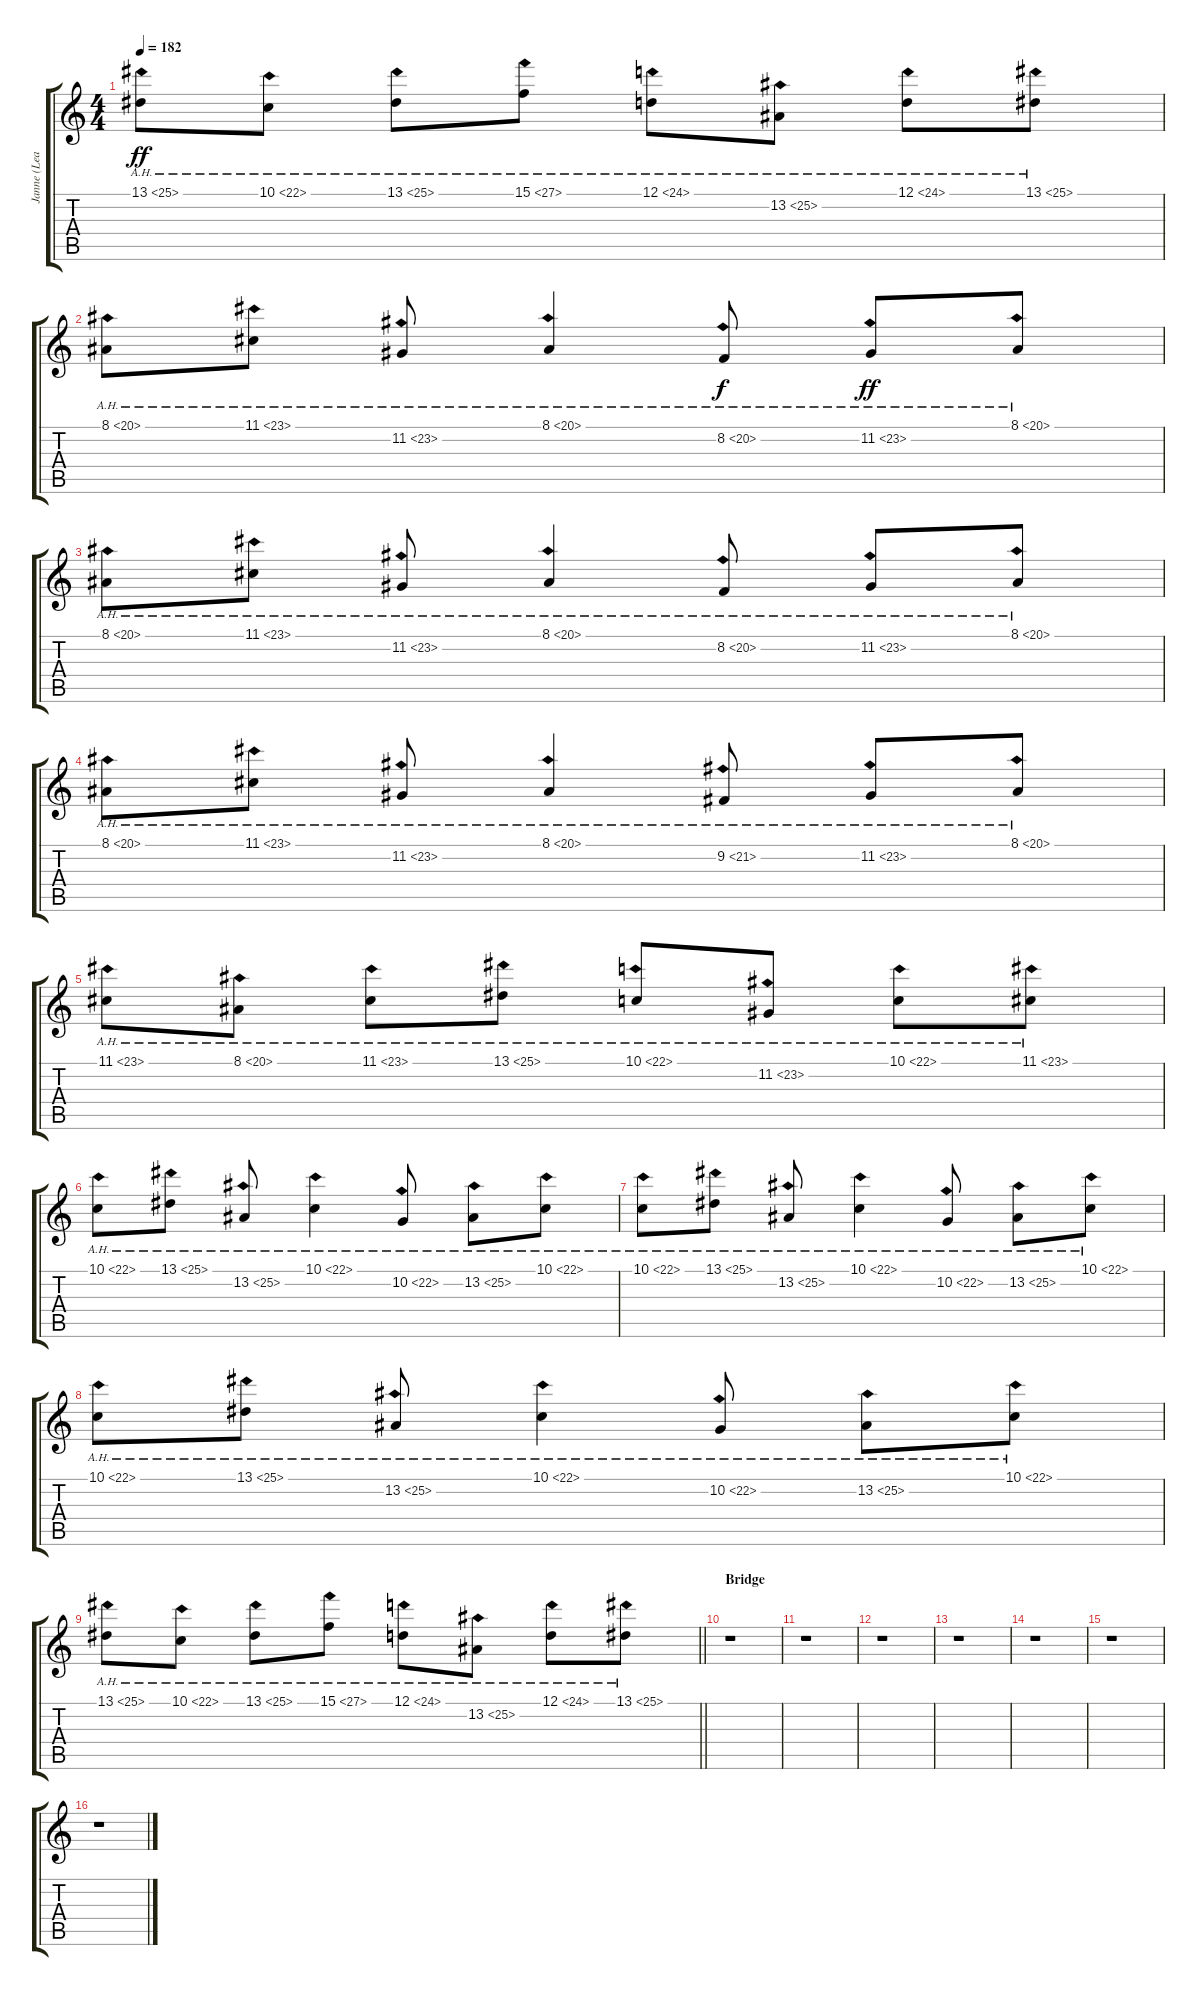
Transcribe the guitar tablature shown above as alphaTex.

\track ("Janne (Lead II)" "Janne (Lea") {instrument synthstrings2}
\staff {score tabs}
\tuning (D4 A3 F3 C3 G2 D2) {hide}
\ts (4 4)
\tempo 182
\clef g2
\ks c
13.1{ah 12}.8{dy ff} 10.1{ah 12}.8 13.1{ah 12}.8 15.1{ah 12}.8 12.1{ah 12}.8 13.2{ah 12}.8 12.1{ah 12}.8 13.1{ah 12}.8 |
8.1{ah 12}.8 11.1{ah 12}.8 11.2{ah 12}.8 8.1{ah 12}.4 8.2{ah 12}.8{dy f} 11.2{ah 12}.8{dy ff} 8.1{ah 12}.8 |
8.1{ah 12}.8 11.1{ah 12}.8 11.2{ah 12}.8 8.1{ah 12}.4 8.2{ah 12}.8 11.2{ah 12}.8 8.1{ah 12}.8 |
8.1{ah 12}.8 11.1{ah 12}.8 11.2{ah 12}.8 8.1{ah 12}.4 9.2{ah 12}.8 11.2{ah 12}.8 8.1{ah 12}.8 |
11.1{ah 12}.8 8.1{ah 12}.8 11.1{ah 12}.8 13.1{ah 12}.8 10.1{ah 12}.8 11.2{ah 12}.8 10.1{ah 12}.8 11.1{ah 12}.8 |
10.1{ah 12}.8 13.1{ah 12}.8 13.2{ah 12}.8 10.1{ah 12}.4 10.2{ah 12}.8 13.2{ah 12}.8 10.1{ah 12}.8 |
10.1{ah 12}.8 13.1{ah 12}.8 13.2{ah 12}.8 10.1{ah 12}.4 10.2{ah 12}.8 13.2{ah 12}.8 10.1{ah 12}.8 |
10.1{ah 12}.8 13.1{ah 12}.8 13.2{ah 12}.8 10.1{ah 12}.4 10.2{ah 12}.8 13.2{ah 12}.8 10.1{ah 12}.8 |
\barLineRight lightlight
13.1{ah 12}.8 10.1{ah 12}.8 13.1{ah 12}.8 15.1{ah 12}.8 12.1{ah 12}.8 13.2{ah 12}.8 12.1{ah 12}.8 13.1{ah 12}.8 |
\section ("" "Bridge")
r.1 |
r.1 |
r.1 |
r.1 |
r.1 |
r.1 |
r.1
